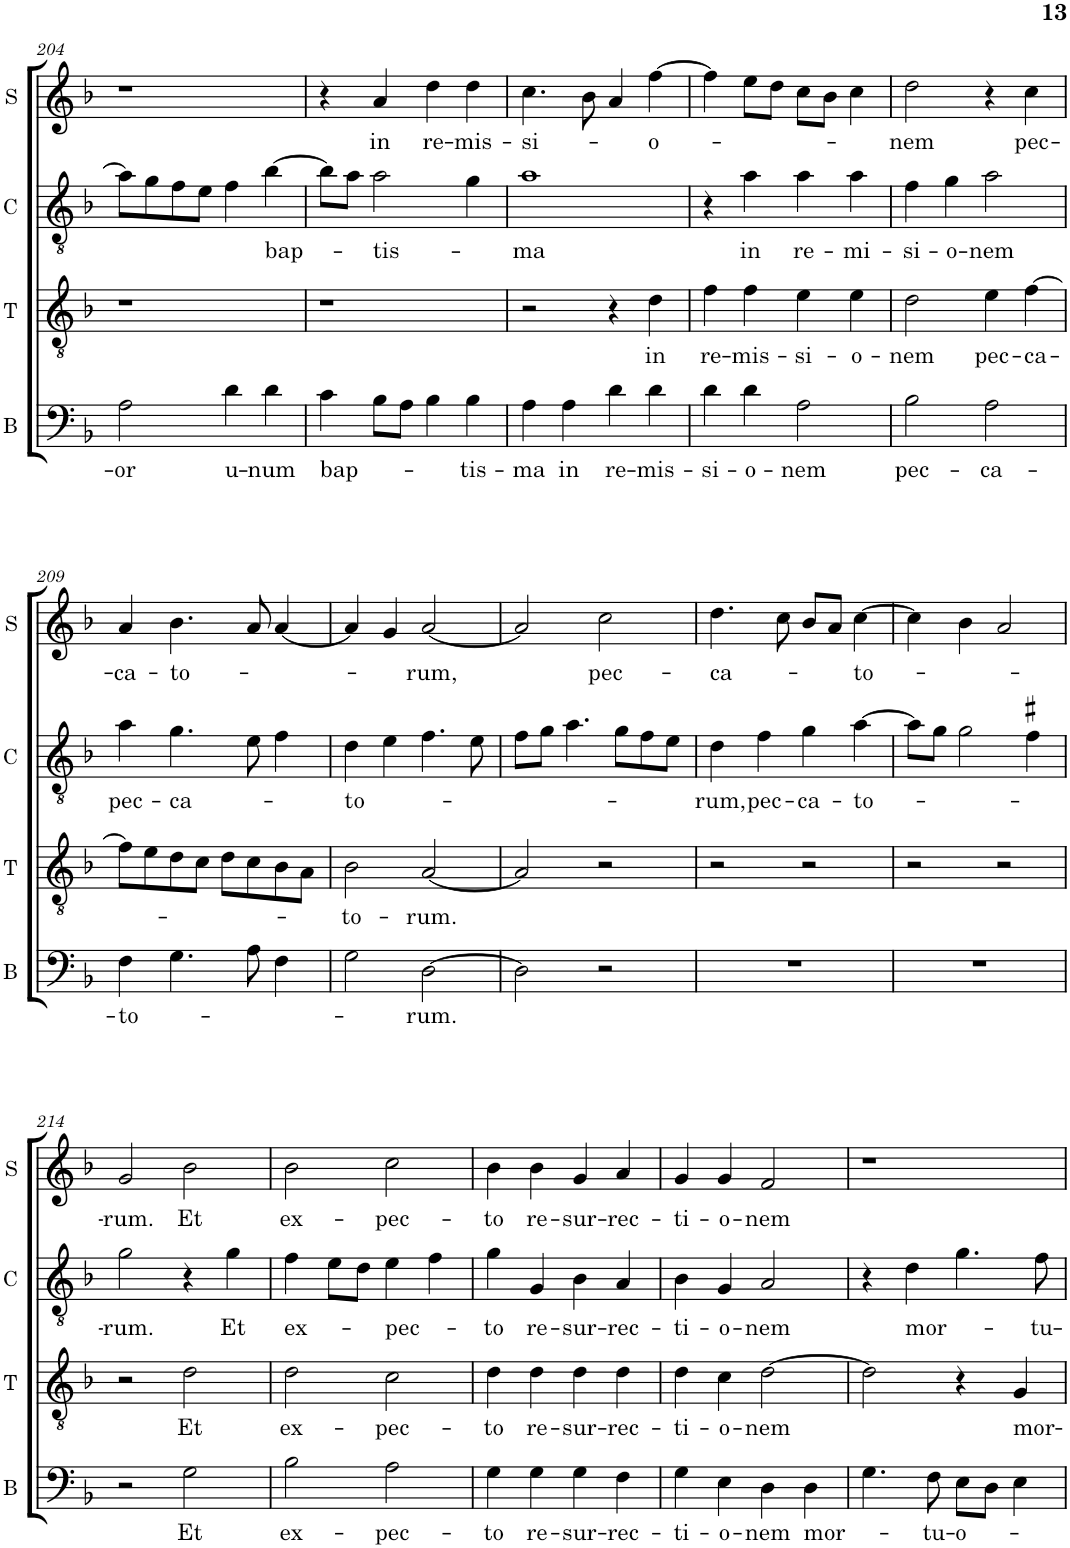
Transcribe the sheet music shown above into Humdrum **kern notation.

**kern	**text	**kern	**text	**kern	**text	**kern	**text
*part4	*part4	*part3	*part3	*part2	*part2	*part1	*part1
*staff4	*staff4	*staff3	*staff3	*staff2	*staff2	*staff1	*staff1
*I"B	*	*I"T	*	*I"C	*	*I"S	*
*I'B	*	*I'T	*	*I'C	*	*I'S	*
!!LO:PB:g=z
*clefF4	*	*clefGv2	*	*clefGv2	*	*clefG2	*
*	*	*	*	*Trd4c7	*	*	*
*k[b-]	*	*k[b-]	*	*k[b-]	*	*k[b-]	*
*M2/2	*	*M2/2	*	*M2/2	*	*M2/2	*
*met(c|)	*	*met(c|)	*	*met(c|)	*	*met(c|)	*
=204	=204	=204	=204	=204	=204	=204	=204
!	!LO:LY:b	!	!	!	!	!	!
2A\	-or	1r	.	8a\L]	.	1r	.
.	.	.	.	8g\	.	.	.
.	.	.	.	8f\	.	.	.
.	.	.	.	8e\J	.	.	.
!	!LO:LY:b	!	!	!	!	!	!
4d\	u-	.	.	4f\	.	.	.
!	!LO:LY:b	!	!	!	!LO:LY:b	!	!
4d\	-num	.	.	[4b-\	bap-	.	.
=205	=205	=205	=205	=205	=205	=205	=205
!	!LO:LY:b	!	!	!	!	!	!
4c\	bap-	1r	.	8b-\L]	.	4r	.
.	.	.	.	8a\J	.	.	.
!	!	!	!	!	!LO:LY:b	!	!LO:LY:b
8B-\L	.	.	.	2a\	-tis-	4a/	in
8A\J	.	.	.	.	.	.	.
!	!	!	!	!	!	!	!LO:LY:b
4B-\	.	.	.	.	.	4dd\	re-
!	!LO:LY:b	!	!	!	!	!	!LO:LY:b
4B-\	-tis-	.	.	4g\	.	4dd\	-mis-
=206	=206	=206	=206	=206	=206	=206	=206
!	!LO:LY:b	!	!	!	!LO:LY:b	!	!LO:LY:b
4A\	-ma	2r	.	1a	-ma	4.cc\	-si-
!	!LO:LY:b	!	!	!	!	!	!
4A\	in	.	.	.	.	.	.
.	.	.	.	.	.	8b-\	.
!	!LO:LY:b	!	!	!	!	!	!
4d\	re-	4r	.	.	.	4a/	.
!	!LO:LY:b	!	!LO:LY:b	!	!	!	!LO:LY:b
4d\	-mis-	4d\	in	.	.	[4ff\	-o-
=207	=207	=207	=207	=207	=207	=207	=207
!	!LO:LY:b	!	!LO:LY:b	!	!	!	!
4d\	-si-	4f\	re-	4r	.	4ff\]	.
!	!LO:LY:b	!	!LO:LY:b	!	!LO:LY:b	!	!
4d\	-o-	4f\	-mis-	4a\	in	8ee\L	.
.	.	.	.	.	.	8dd\J	.
!	!LO:LY:b	!	!LO:LY:b	!	!LO:LY:b	!	!
2A\	-nem	4e\	-si-	4a\	re-	8cc\L	.
.	.	.	.	.	.	8b-\J	.
!	!	!	!LO:LY:b	!	!LO:LY:b	!	!
.	.	4e\	-o-	4a\	-mi-	4cc\	.
=208	=208	=208	=208	=208	=208	=208	=208
!	!LO:LY:b	!	!LO:LY:b	!	!LO:LY:b	!	!LO:LY:b
2B-\	pec-	2d\	-nem	4f\	-si-	2dd\	-nem
!	!	!	!	!	!LO:LY:b	!	!
.	.	.	.	4g\	-o-	.	.
!	!LO:LY:b	!	!LO:LY:b	!	!LO:LY:b	!	!
2A\	-ca-	4e\	pec-	2a\	-nem	4r	.
!	!	!	!LO:LY:b	!	!	!	!LO:LY:b
.	.	[4f\	-ca-	.	.	4cc\	pec-
!!LO:LB:g=z
=209	=209	=209	=209	=209	=209	=209	=209
!	!LO:LY:b	!	!	!	!LO:LY:b	!	!LO:LY:b
4F\	-to-	8f\L]	.	4a\	pec-	4a/	-ca-
.	.	8e\	.	.	.	.	.
!	!	!	!	!	!LO:LY:b	!	!LO:LY:b
4.G\	.	8d\	.	4.g\	-ca-	4.b-\	-to-
.	.	8c\J	.	.	.	.	.
.	.	8d\L	.	.	.	.	.
8A\	.	8c\	.	8e\	.	8a/	.
4F\	.	8B-\	.	4f\	.	[4a/	.
.	.	8A\J	.	.	.	.	.
=210	=210	=210	=210	=210	=210	=210	=210
!	!	!	!LO:LY:b	!	!LO:LY:b	!	!
2G\	.	2B-\	to-	4d\	-to-	4a/]	.
.	.	.	.	4e\	.	4g/	.
!	!LO:LY:b	!	!LO:LY:b	!	!	!	!LO:LY:b
[2D\	-rum.	[2A/	-rum.	4.f\	.	[2a/	-rum,
.	.	.	.	8e\	.	.	.
=211	=211	=211	=211	=211	=211	=211	=211
2D\]	.	2A/]	.	8f\L	.	2a/]	.
.	.	.	.	8g\J	.	.	.
.	.	.	.	4.a\	.	.	.
!	!	!	!	!	!	!	!LO:LY:b
2r	.	2r	.	.	.	2cc\	pec-
.	.	.	.	8g\L	.	.	.
.	.	.	.	8f\	.	.	.
.	.	.	.	8e\J	.	.	.
=212	=212	=212	=212	=212	=212	=212	=212
!	!	!	!	!	!LO:LY:b	!	!LO:LY:b
1r	.	2r	.	4d\	-rum,	4.dd\	-ca-
!	!	!	!	!	!LO:LY:b	!	!
.	.	.	.	4f\	pec-	.	.
.	.	.	.	.	.	8cc\	.
!	!	!	!	!	!LO:LY:b	!	!
.	.	2r	.	4g\	-ca-	8b-/L	.
.	.	.	.	.	.	8a/J	.
!	!	!	!	!	!LO:LY:b	!	!LO:LY:b
.	.	.	.	[4a\	-to-	[4cc\	to-
=213	=213	=213	=213	=213	=213	=213	=213
1r	.	2r	.	8a\L]	.	4cc\]	.
.	.	.	.	8g\J	.	.	.
.	.	.	.	2g\	.	4b-\	.
.	.	2r	.	.	.	2a/	.
.	.	.	.	4f#X\	.	.	.
!!LO:LB:g=z
=214	=214	=214	=214	=214	=214	=214	=214
!	!	!	!	!	!LO:LY:b	!	!LO:LY:b
2r	.	2r	.	2g\	-rum.	2g/	-rum.
!	!LO:LY:b	!	!LO:LY:b	!	!	!	!LO:LY:b
2G\	Et	2d\	Et	4r	.	2b-\	Et
!	!	!	!	!	!LO:LY:b	!	!
.	.	.	.	4g\	Et	.	.
=215	=215	=215	=215	=215	=215	=215	=215
!	!LO:LY:b	!	!LO:LY:b	!	!LO:LY:b	!	!LO:LY:b
2B-\	ex-	2d\	ex-	4f\	ex-	2b-\	ex-
.	.	.	.	8e\L	.	.	.
.	.	.	.	8d\J	.	.	.
!	!LO:LY:b	!	!LO:LY:b	!	!LO:LY:b	!	!LO:LY:b
2A\	-pec-	2c\	-pec-	4e\	-pec-	2cc\	-pec-
.	.	.	.	4f\	.	.	.
=216	=216	=216	=216	=216	=216	=216	=216
!	!LO:LY:b	!	!LO:LY:b	!	!LO:LY:b	!	!LO:LY:b
4G\	-to	4d\	-to	4g\	-to	4b-\	-to
!	!LO:LY:b	!	!LO:LY:b	!	!LO:LY:b	!	!LO:LY:b
4G\	re-	4d\	re-	4G/	re-	4b-\	re-
!	!LO:LY:b	!	!LO:LY:b	!	!LO:LY:b	!	!LO:LY:b
4G\	-sur-	4d\	-sur-	4B-\	-sur-	4g/	-sur-
!	!LO:LY:b	!	!LO:LY:b	!	!LO:LY:b	!	!LO:LY:b
4F\	-rec-	4d\	-rec-	4A/	-rec-	4a/	-rec-
=217	=217	=217	=217	=217	=217	=217	=217
!	!LO:LY:b	!	!LO:LY:b	!	!LO:LY:b	!	!LO:LY:b
4G\	-ti-	4d\	-ti-	4B-\	-ti-	4g/	-ti-
!	!LO:LY:b	!	!LO:LY:b	!	!LO:LY:b	!	!LO:LY:b
4E\	-o-	4c\	-o-	4G/	-o-	4g/	-o-
!	!LO:LY:b	!	!LO:LY:b	!	!LO:LY:b	!	!LO:LY:b
4D\	-nem	[2d\	-nem	2A/	-nem	2f/	-nem
!	!LO:LY:b	!	!	!	!	!	!
4D\	mor-	.	.	.	.	.	.
=218	=218	=218	=218	=218	=218	=218	=218
4.G\	.	2d\]	.	4r	.	1r	.
!	!	!	!	!	!LO:LY:b	!	!
.	.	.	.	4d\	mor-	.	.
!	!LO:LY:b	!	!	!	!	!	!
8F\	tu-	.	.	.	.	.	.
!	!LO:LY:b	!	!	!	!	!	!
8E\L	-o-	4r	.	4.g\	.	.	.
8D\J	.	.	.	.	.	.	.
!	!	!	!LO:LY:b	!	!	!	!
4E\	.	4G/	mor-	.	.	.	.
!	!	!	!	!	!LO:LY:b	!	!
.	.	.	.	8f\	tu-	.	.
=	=	=	=	=	=	=	=
*-	*-	*-	*-	*-	*-	*-	*-
